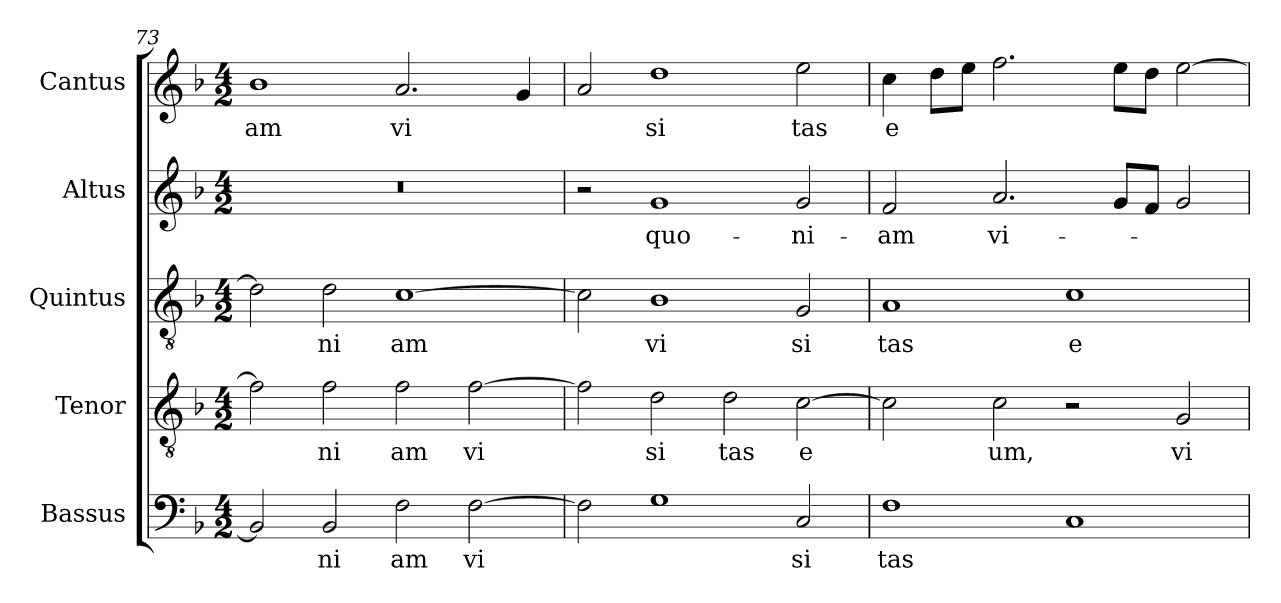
**kern	**text	**kern	**text	**kern	**text	**kern	**text	**kern	**text
*part5	*part5	*part4	*part4	*part3	*part3	*part2	*part2	*part1	*part1
*staff5	*staff5	*staff4	*staff4	*staff3	*staff3	*staff2	*staff2	*staff1	*staff1
*I"Bassus	*	*I"Tenor	*	*I"Quintus	*	*I"Altus	*	*I"Cantus	*
*I'Bassus	*	*I'Tenor	*	*I'Quintus	*	*I'Altus	*	*I'Cantus	*
*clefF4	*	*clefGv2	*	*clefGv2	*	*clefG2	*	*clefG2	*
*k[b-]	*	*k[b-]	*	*k[b-]	*	*k[b-]	*	*k[b-]	*
*F:	*	*F:	*	*F:	*	*F:	*	*F:	*
*M4/2	*	*M4/2	*	*M4/2	*	*M4/2	*	*M4/2	*
=73	=73	=73	=73	=73	=73	=73	=73	=73	=73
!	!	!	!	!	!	!	!	!	!LO:LY:b:cj
2BB-/]	.	2f\]	.	2d\]	.	0r	.	1b-	am
!	!LO:LY:b:cj	!	!LO:LY:b:cj	!	!LO:LY:b:cj	!	!	!	!
2BB-/	ni	2f\	ni	2d\	ni	.	.	.	.
!	!LO:LY:b:cj	!	!LO:LY:b:cj	!	!LO:LY:b:cj	!	!	!	!LO:LY:b:cj
2F\	am	2f\	am	[>1c	am	.	.	2.a/	vi
!	!LO:LY:b:cj	!	!LO:LY:b:cj	!	!	!	!	!	!
[>2F\	vi	[>2f\	vi	.	.	.	.	.	.
.	.	.	.	.	.	.	.	4g/	.
=74	=74	=74	=74	=74	=74	=74	=74	=74	=74
2F\]	.	2f\]	.	2c\]	.	2r	.	2a/	.
!	!	!	!LO:LY:b:cj	!	!LO:LY:b:cj	!	!LO:LY:b:cj	!	!LO:LY:b:cj
1G	.	2d\	si	1B-	vi	1g	quo-	1dd	si
!	!	!	!LO:LY:b:cj	!	!	!	!	!	!
.	.	2d\	tas	.	.	.	.	.	.
!	!LO:LY:b:cj	!	!LO:LY:b:cj	!	!LO:LY:b:cj	!	!LO:LY:b:cj	!	!LO:LY:b:cj
2C/	si	[>2c\	e	2G/	si	2g/	-ni-	2ee\	tas
=75	=75	=75	=75	=75	=75	=75	=75	=75	=75
!	!LO:LY:b:cj	!	!	!	!LO:LY:b:cj	!	!LO:LY:b:cj	!	!LO:LY:b:cj
1F	tas	2c\]	.	1A	tas	2f/	-am	4cc\	e
.	.	.	.	.	.	.	.	8dd\L	.
.	.	.	.	.	.	.	.	8ee\J	.
!	!	!	!LO:LY:b:cj	!	!	!	!LO:LY:b:cj	!	!
.	.	2c\	um,	.	.	2.a/	vi-	2.ff\	.
!	!	!	!	!	!LO:LY:b:cj	!	!	!	!
1C	.	2r	.	1c	e	.	.	.	.
.	.	.	.	.	.	8g/L	.	8ee\L	.
.	.	.	.	.	.	8f/J	.	8dd\J	.
!	!	!	!LO:LY:b:cj	!	!	!	!	!	!
.	.	2G/	vi	.	.	2g/	.	[>2ee\	.
=	=	=	=	=	=	=	=	=	=
*-	*-	*-	*-	*-	*-	*-	*-	*-	*-
